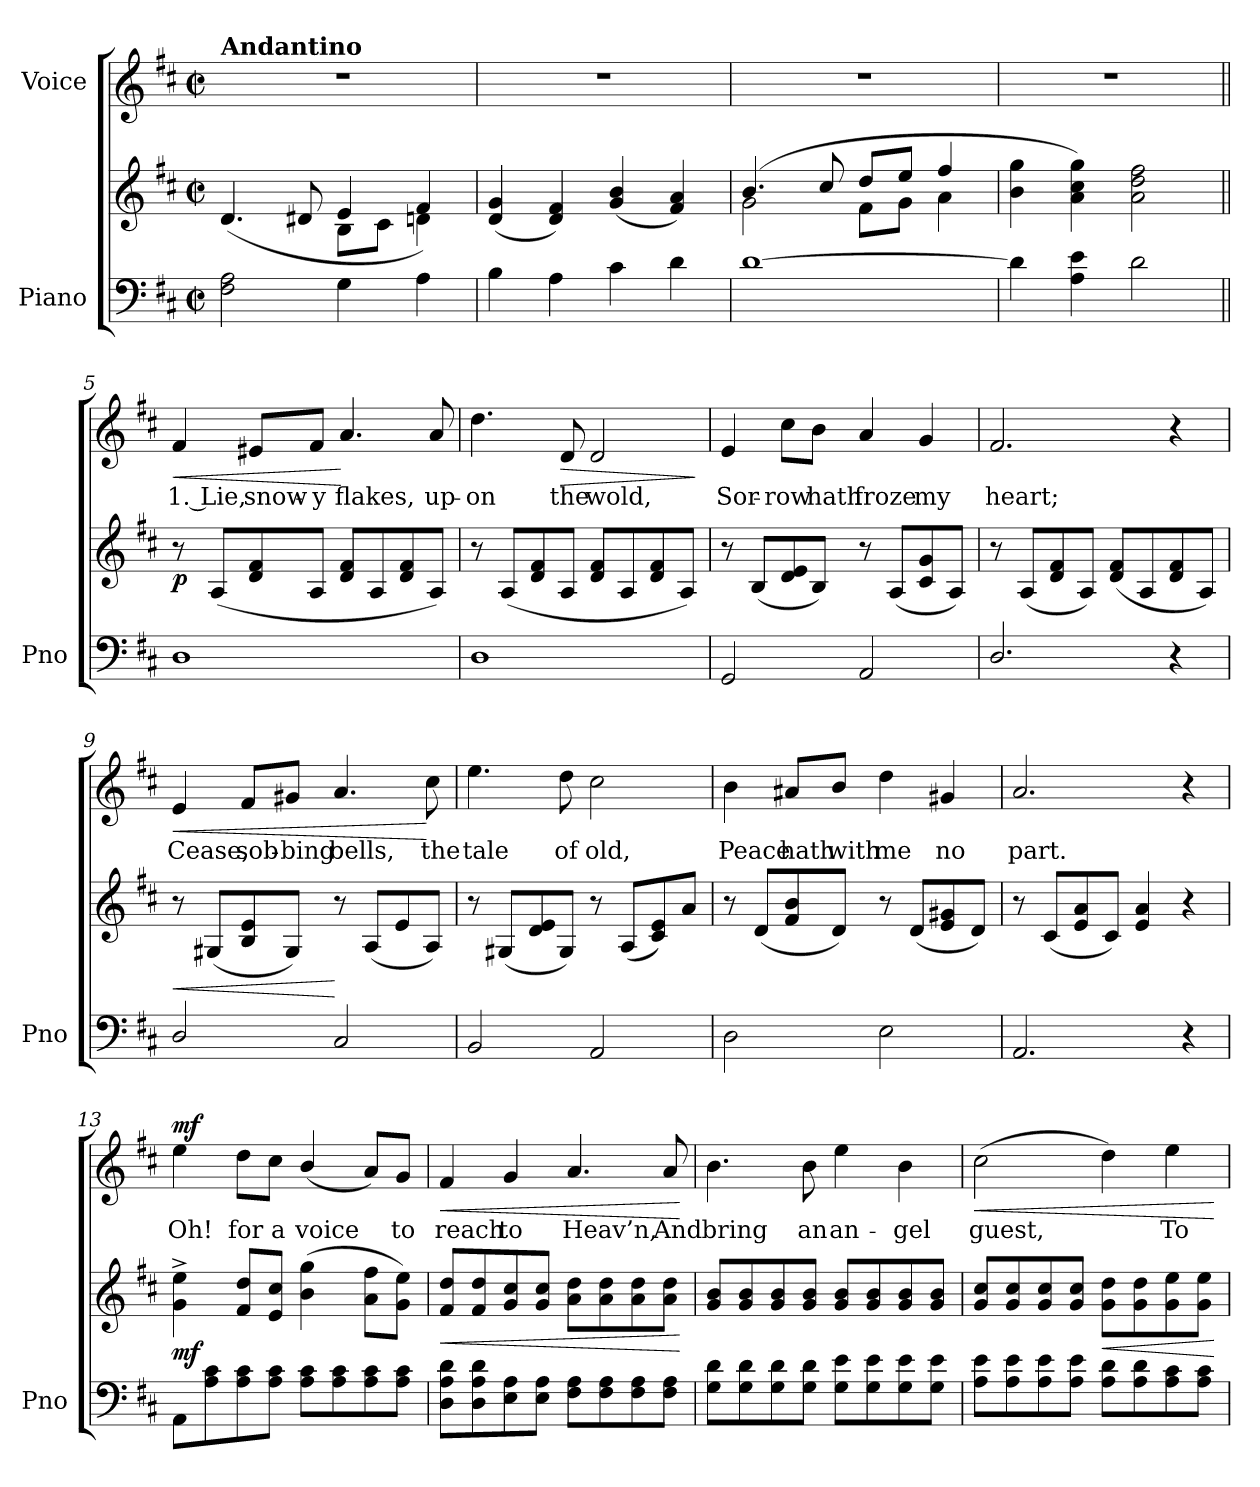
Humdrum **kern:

**kern	**kern	**dynam	**kern	**text	**dynam
*part2	*part2	*part2	*part1	*part1	*part1
*staff3	*staff2	*staff2/3	*staff1	*staff1	*staff1
*I"Piano	*	*	*I"Voice	*	*
*I'Pno	*	*	*	*	*
*clefF4	*clefG2	*	*clefG2	*	*
*k[f#c#]	*k[f#c#]	*	*k[f#c#]	*	*
*M2/2	*M2/2	*	*M2/2	*	*
*met(c|)	*met(c|)	*	*met(c|)	*	*
=1	=1	=1	=1	=1	=1
*	*^	*	*	*	*
!	!	!	!	!LO:TX:a:B:t=Andantino	!	!
!	!	!	!LO:DY:b	!	!	!
!	!	!	!LO:DY:n=1:b	!	!	!
2F#\ 2A\	(4.d/	2ryy	mf other-dynamics	1r	.	.
.	8d#X/	.	.	.	.	.
4G\	4e/	8B\L	.	.	.	.
.	.	8c#\J	.	.	.	.
4A\	4f#/)	4dn\	.	.	.	.
*	*v	*v	*	*	*	*
=2	=2	=2	=2	=2	=2
4B\	(>4d/ 4g/	.	1r	.	.
4A\	4d/ 4f#/)	.	.	.	.
4c#\	(>4g/ 4b/	.	.	.	.
4d\	4f#/ 4a/)	.	.	.	.
=3	=3	=3	=3	=3	=3
*	*^	*	*	*	*
[1d	(4.b/	2g\	.	1r	.	.
.	8cc#/	.	.	.	.	.
.	8dd/L	8f#\L	.	.	.	.
.	8ee/J	8g\J	.	.	.	.
.	4ff#/	4a\	.	.	.	.
=4	=4	=4	=4	=4	=4	=4
!	!LO:TX:i:t=rall.	!	!	!	!	!
*	*v	*v	*	*	*	*
4d\]	4b\ 4gg\	.	1r	.	.
4A\ 4e\	4a\ 4cc#\ 4gg\)	.	.	.	.
2d\	2a\ 2dd\ 2ff#\	.	.	.	.
=5||	=5||	=5||	=5||	=5||	=5||
!	!	!LO:DY:b	!	!	!LO:HP:b
1D	8r	p	4f#/	1. Lie,	<
.	(8A/L	.	.	.	.
.	8d/ 8f#/	.	8e#X/L	snow-	.
.	8A/J	.	8f#/J	-y	.
.	8d/ 8f#/L	.	4.a/	flakes,	[
.	8A/	.	.	.	.
.	8d/ 8f#/	.	.	.	.
.	8A/J)	.	8a/	up-	.
=6	=6	=6	=6	=6	=6
1D	8r	.	4.dd\	-on	.
.	(8A/L	.	.	.	.
.	8d/ 8f#/	.	.	.	.
!	!	!	!	!	!LO:HP:b
.	8A/J	.	8d/	the	>
.	8d/ 8f#/L	.	2d/	wold,	.
.	8A/	.	.	.	.
.	8d/ 8f#/	.	.	.	.
.	8A/J)	.	.	.	.
.	.	.	.	.	]
=7	=7	=7	=7	=7	=7
2GG/	8r	.	4e/	Sor-	.
.	(8B/L	.	.	.	.
.	8d/ 8e/	.	8cc#\L	-row	.
.	8B/J)	.	8b\J	hath	.
2AA/	8r	.	4a/	froze	.
.	(8A/L	.	.	.	.
.	8c#/ 8g/	.	4g/	my	.
.	8A/J)	.	.	.	.
=8	=8	=8	=8	=8	=8
2.D/	8r	.	2.f#/	heart;	.
.	(8A/L	.	.	.	.
.	8d/ 8f#/	.	.	.	.
.	8A/J)	.	.	.	.
.	(8d/ 8f#/L	.	.	.	.
.	8A/	.	.	.	.
4r	8d/ 8f#/	.	4r	.	.
.	8A/J)	.	.	.	.
=9	=9	=9	=9	=9	=9
!	!	!LO:HP:b	!	!	!LO:HP:b
2D/	8r	<	4e/	Cease,	<
.	(8G#X/L	.	.	.	.
.	8B/ 8e/	.	8f#/L	sob-	.
.	8G#/J)	.	8g#X/J	-bing	.
2C#/	8r	[	4.a/	bells,	.
.	(8A/L	.	.	.	.
.	8e/	.	.	.	.
.	8A/J)	.	8cc#\	the	[
=10	=10	=10	=10	=10	=10
2BB/	8r	.	4.ee\	tale	.
.	(8G#X/L	.	.	.	.
.	8d/ 8e/	.	.	.	.
.	8G#/J)	.	8dd\	of	.
2AA/	8r	.	2cc#\	old,	.
.	(8A/L	.	.	.	.
.	8c#/ 8e/)	.	.	.	.
.	8a/J	.	.	.	.
=11	=11	=11	=11	=11	=11
2D\	8r	.	4b\	Peace	.
.	(8d/L	.	.	.	.
.	8f#/ 8b/	.	8a#X/L	hath	.
.	8d/J)	.	8b/J	with	.
2E\	8r	.	4dd\	me	.
.	(8d/L	.	.	.	.
.	8e/ 8g#X/	.	4g#X/	no	.
.	8d/J)	.	.	.	.
=12	=12	=12	=12	=12	=12
2.AA/	8r	.	2.a/	part.	.
.	(8c#/L	.	.	.	.
.	8e/ 8a/	.	.	.	.
.	8c#/J)	.	.	.	.
.	4e/ 4a/	.	.	.	.
4r	4r	.	4r	.	.
=13	=13	=13	=13	=13	=13
!	!	!LO:DY:b	!	!	!LO:DY:a
8AA\L	4g\^ 4ee\^	mf	4ee\	Oh!	mf
8A\ 8c#\	.	.	.	.	.
8A\ 8c#\	8f#/ 8dd/L	.	8dd\L	for	.
8A\ 8c#\J	8e/ 8cc#/J	.	8cc#\J	a	.
8A\ 8c#\L	(4b\ 4gg\	.	(4b/	voice	.
8A\ 8c#\	.	.	.	.	.
8A\ 8c#\	8a\ 8ff#\L	.	8a/L)	.	.
8A\ 8c#\J	8g\ 8ee\J)	.	8g/J	to	.
=14	=14	=14	=14	=14	=14
!	!	!LO:HP:b	!	!	!LO:HP:b
8D\ 8A\ 8d\L	8f#/ 8dd/L	<	4f#/	reach	<
8D\ 8A\ 8d\	8f#/ 8dd/	.	.	.	.
8E\ 8A\	8g/ 8cc#/	.	4g/	to	.
8E\ 8A\J	8g/ 8cc#/J	.	.	.	.
8F#\ 8A\L	8a\ 8dd\L	.	4.a/	Heav’n,	.
8F#\ 8A\	8a\ 8dd\	.	.	.	.
8F#\ 8A\	8a\ 8dd\	.	.	.	.
8F#\ 8A\J	8a\ 8dd\J	.	8a/	And	.
.	.	[	.	.	[
=15	=15	=15	=15	=15	=15
8G\ 8d\L	8g/ 8b/L	.	4.b\	bring	.
8G\ 8d\	8g/ 8b/	.	.	.	.
8G\ 8d\	8g/ 8b/	.	.	.	.
8G\ 8d\J	8g/ 8b/J	.	8b\	an	.
8G\ 8e\L	8g/ 8b/L	.	4ee\	an-	.
8G\ 8e\	8g/ 8b/	.	.	.	.
8G\ 8e\	8g/ 8b/	.	4b\	-gel	.
8G\ 8e\J	8g/ 8b/J	.	.	.	.
=16	=16	=16	=16	=16	=16
!	!	!	!	!	!LO:HP:b
8A\ 8e\L	8g/ 8cc#/L	.	(2cc#\	guest,	<
8A\ 8e\	8g/ 8cc#/	.	.	.	.
8A\ 8e\	8g/ 8cc#/	.	.	.	.
8A\ 8e\J	8g/ 8cc#/J	.	.	.	.
!	!	!LO:HP:b	!	!	!
8A\ 8d\L	8g\ 8dd\L	<	4dd\)	.	.
8A\ 8d\	8g\ 8dd\	.	.	.	.
8A\ 8c#\	8g\ 8ee\	.	4ee\	To	.
8A\ 8c#\J	8g\ 8ee\J	.	.	.	.
.	.	[	.	.	[
=	=	=	=	=	=
*-	*-	*-	*-	*-	*-
